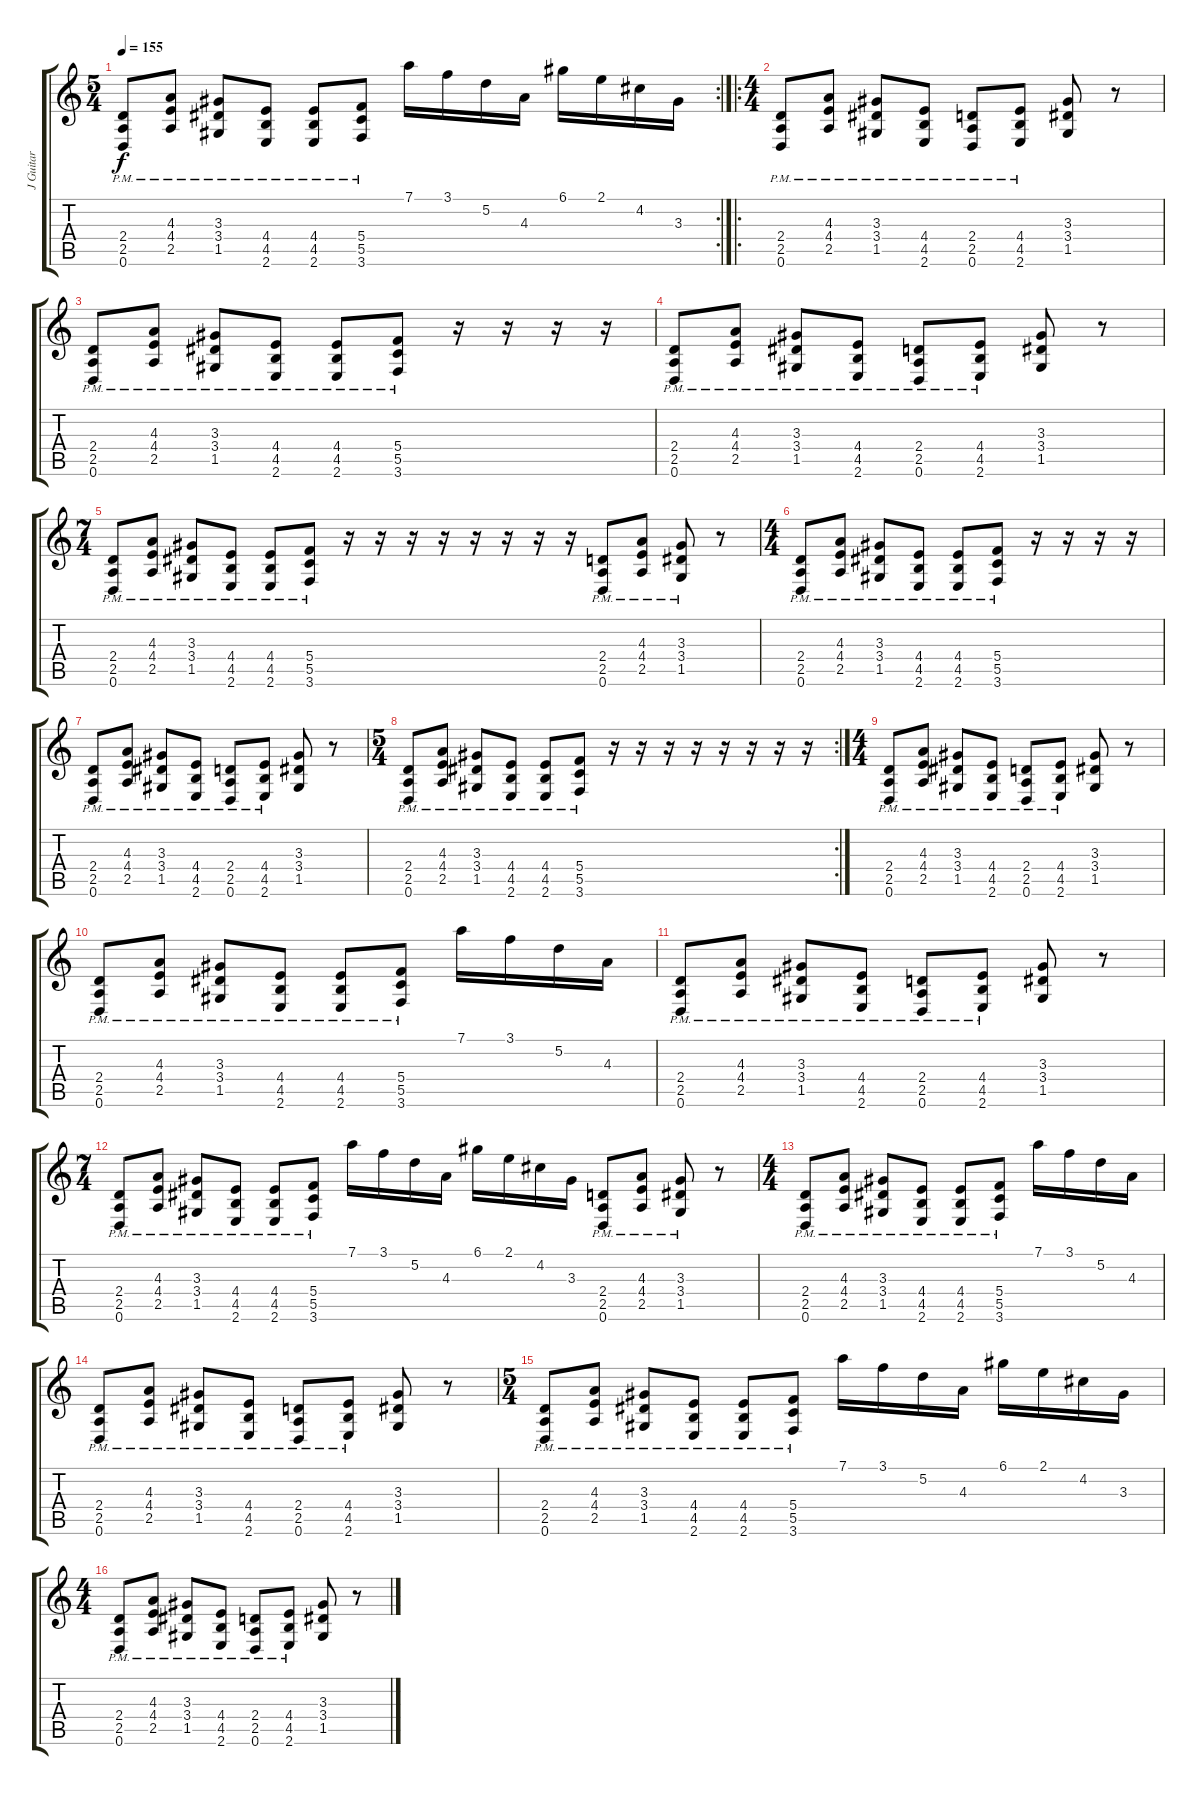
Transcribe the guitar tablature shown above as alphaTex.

\track ("J Guitar" "J Guitar") {instrument overdrivenguitar}
\staff {score tabs}
\tuning (D4 A3 F3 C3 G2 D2) {hide}
\rc 2
\ts (5 4)
\tempo 155
\clef g2
\ks c
(2.4{pm} 2.5{pm} 0.6{pm}).8{dy f} (4.3{pm} 4.4{pm} 2.5{pm}).8 (3.3{pm} 3.4{pm} 1.5).8 (4.4{pm} 4.5{pm} 2.6{pm}).8 (4.4{pm} 4.5{pm} 2.6{pm}).8 (5.4{pm} 5.5{pm} 3.6{pm}).8 7.1.16 3.1.16 5.2.16 4.3.16 6.1.16 2.1.16 4.2.16 3.3.16 |
\ro
\ts (4 4)
(2.4{pm} 2.5{pm} 0.6{pm}).8 (4.3{pm} 4.4{pm} 2.5{pm}).8 (3.3{pm} 3.4{pm} 1.5{pm}).8 (4.4{pm} 4.5{pm} 2.6{pm}).8 (2.4{pm} 2.5{pm} 0.6{pm}).8 (4.4{pm} 4.5{pm} 2.6{pm}).8 (3.3 3.4 1.5).8 r.8 |
(2.4{pm} 2.5{pm} 0.6{pm}).8 (4.3{pm} 4.4{pm} 2.5{pm}).8 (3.3{pm} 3.4{pm} 1.5{pm}).8 (4.4{pm} 4.5{pm} 2.6{pm}).8 (4.4{pm} 4.5{pm} 2.6{pm}).8 (5.4{pm} 5.5{pm} 3.6{pm}).8 r.16 r.16 r.16 r.16 |
(2.4{pm} 2.5{pm} 0.6{pm}).8 (4.3{pm} 4.4{pm} 2.5{pm}).8 (3.3{pm} 3.4{pm} 1.5{pm}).8 (4.4{pm} 4.5{pm} 2.6{pm}).8 (2.4{pm} 2.5{pm} 0.6{pm}).8 (4.4{pm} 4.5{pm} 2.6{pm}).8 (3.3 3.4 1.5).8 r.8 |
\ts (7 4)
(2.4{pm} 2.5{pm} 0.6{pm}).8 (4.3{pm} 4.4{pm} 2.5{pm}).8 (3.3{pm} 3.4{pm} 1.5{pm}).8 (4.4{pm} 4.5{pm} 2.6{pm}).8 (4.4{pm} 4.5{pm} 2.6{pm}).8 (5.4{pm} 5.5{pm} 3.6{pm}).8 r.16 r.16 r.16 r.16 r.16 r.16 r.16 r.16 (2.4{pm} 2.5{pm} 0.6{pm}).8 (4.3{pm} 4.4{pm} 2.5{pm}).8 (3.3{pm} 3.4{pm} 1.5{pm}).8 r.8 |
\ts (4 4)
(2.4{pm} 2.5{pm} 0.6{pm}).8 (4.3{pm} 4.4{pm} 2.5{pm}).8 (3.3{pm} 3.4{pm} 1.5{pm}).8 (4.4{pm} 4.5{pm} 2.6{pm}).8 (4.4{pm} 4.5{pm} 2.6{pm}).8 (5.4{pm} 5.5{pm} 3.6{pm}).8 r.16 r.16 r.16 r.16 |
(2.4{pm} 2.5{pm} 0.6{pm}).8 (4.3{pm} 4.4{pm} 2.5{pm}).8 (3.3{pm} 3.4{pm} 1.5{pm}).8 (4.4{pm} 4.5{pm} 2.6{pm}).8 (2.4{pm} 2.5{pm} 0.6{pm}).8 (4.4{pm} 4.5{pm} 2.6{pm}).8 (3.3 3.4 1.5).8 r.8 |
\rc 2
\ts (5 4)
(2.4{pm} 2.5{pm} 0.6{pm}).8 (4.3{pm} 4.4{pm} 2.5{pm}).8 (3.3{pm} 3.4{pm} 1.5).8 (4.4{pm} 4.5{pm} 2.6{pm}).8 (4.4{pm} 4.5{pm} 2.6{pm}).8 (5.4{pm} 5.5{pm} 3.6{pm}).8 r.16 r.16 r.16 r.16 r.16 r.16 r.16 r.16 |
\ts (4 4)
(2.4{pm} 2.5{pm} 0.6{pm}).8 (4.3{pm} 4.4{pm} 2.5{pm}).8 (3.3{pm} 3.4{pm} 1.5{pm}).8 (4.4{pm} 4.5{pm} 2.6{pm}).8 (2.4{pm} 2.5{pm} 0.6{pm}).8 (4.4{pm} 4.5{pm} 2.6{pm}).8 (3.3 3.4 1.5).8 r.8 |
(2.4{pm} 2.5{pm} 0.6{pm}).8 (4.3{pm} 4.4{pm} 2.5{pm}).8 (3.3{pm} 3.4{pm} 1.5{pm}).8 (4.4{pm} 4.5{pm} 2.6{pm}).8 (4.4{pm} 4.5{pm} 2.6{pm}).8 (5.4{pm} 5.5{pm} 3.6{pm}).8 7.1.16 3.1.16 5.2.16 4.3.16 |
(2.4{pm} 2.5{pm} 0.6{pm}).8 (4.3{pm} 4.4{pm} 2.5{pm}).8 (3.3{pm} 3.4{pm} 1.5{pm}).8 (4.4{pm} 4.5{pm} 2.6{pm}).8 (2.4{pm} 2.5{pm} 0.6{pm}).8 (4.4{pm} 4.5{pm} 2.6{pm}).8 (3.3 3.4 1.5).8 r.8 |
\ts (7 4)
(2.4{pm} 2.5{pm} 0.6{pm}).8 (4.3{pm} 4.4{pm} 2.5{pm}).8 (3.3{pm} 3.4{pm} 1.5{pm}).8 (4.4{pm} 4.5{pm} 2.6{pm}).8 (4.4{pm} 4.5{pm} 2.6{pm}).8 (5.4{pm} 5.5{pm} 3.6{pm}).8 7.1.16 3.1.16 5.2.16 4.3.16 6.1.16 2.1.16 4.2.16 3.3.16 (2.4{pm} 2.5{pm} 0.6{pm}).8 (4.3{pm} 4.4{pm} 2.5{pm}).8 (3.3{pm} 3.4{pm} 1.5{pm}).8 r.8 |
\ts (4 4)
(2.4{pm} 2.5{pm} 0.6{pm}).8 (4.3{pm} 4.4{pm} 2.5{pm}).8 (3.3{pm} 3.4{pm} 1.5{pm}).8 (4.4{pm} 4.5{pm} 2.6{pm}).8 (4.4{pm} 4.5{pm} 2.6{pm}).8 (5.4{pm} 5.5{pm} 3.6{pm}).8 7.1.16 3.1.16 5.2.16 4.3.16 |
(2.4{pm} 2.5{pm} 0.6{pm}).8 (4.3{pm} 4.4{pm} 2.5{pm}).8 (3.3{pm} 3.4{pm} 1.5{pm}).8 (4.4{pm} 4.5{pm} 2.6{pm}).8 (2.4{pm} 2.5{pm} 0.6{pm}).8 (4.4{pm} 4.5{pm} 2.6{pm}).8 (3.3 3.4 1.5).8 r.8 |
\ts (5 4)
(2.4{pm} 2.5{pm} 0.6{pm}).8 (4.3{pm} 4.4{pm} 2.5{pm}).8 (3.3{pm} 3.4{pm} 1.5).8 (4.4{pm} 4.5{pm} 2.6{pm}).8 (4.4{pm} 4.5{pm} 2.6{pm}).8 (5.4{pm} 5.5{pm} 3.6{pm}).8 7.1.16 3.1.16 5.2.16 4.3.16 6.1.16 2.1.16 4.2.16 3.3.16 |
\ts (4 4)
(2.4{pm} 2.5{pm} 0.6{pm}).8 (4.3{pm} 4.4{pm} 2.5{pm}).8 (3.3{pm} 3.4{pm} 1.5{pm}).8 (4.4{pm} 4.5{pm} 2.6{pm}).8 (2.4{pm} 2.5{pm} 0.6{pm}).8 (4.4{pm} 4.5{pm} 2.6{pm}).8 (3.3 3.4 1.5).8 r.8
